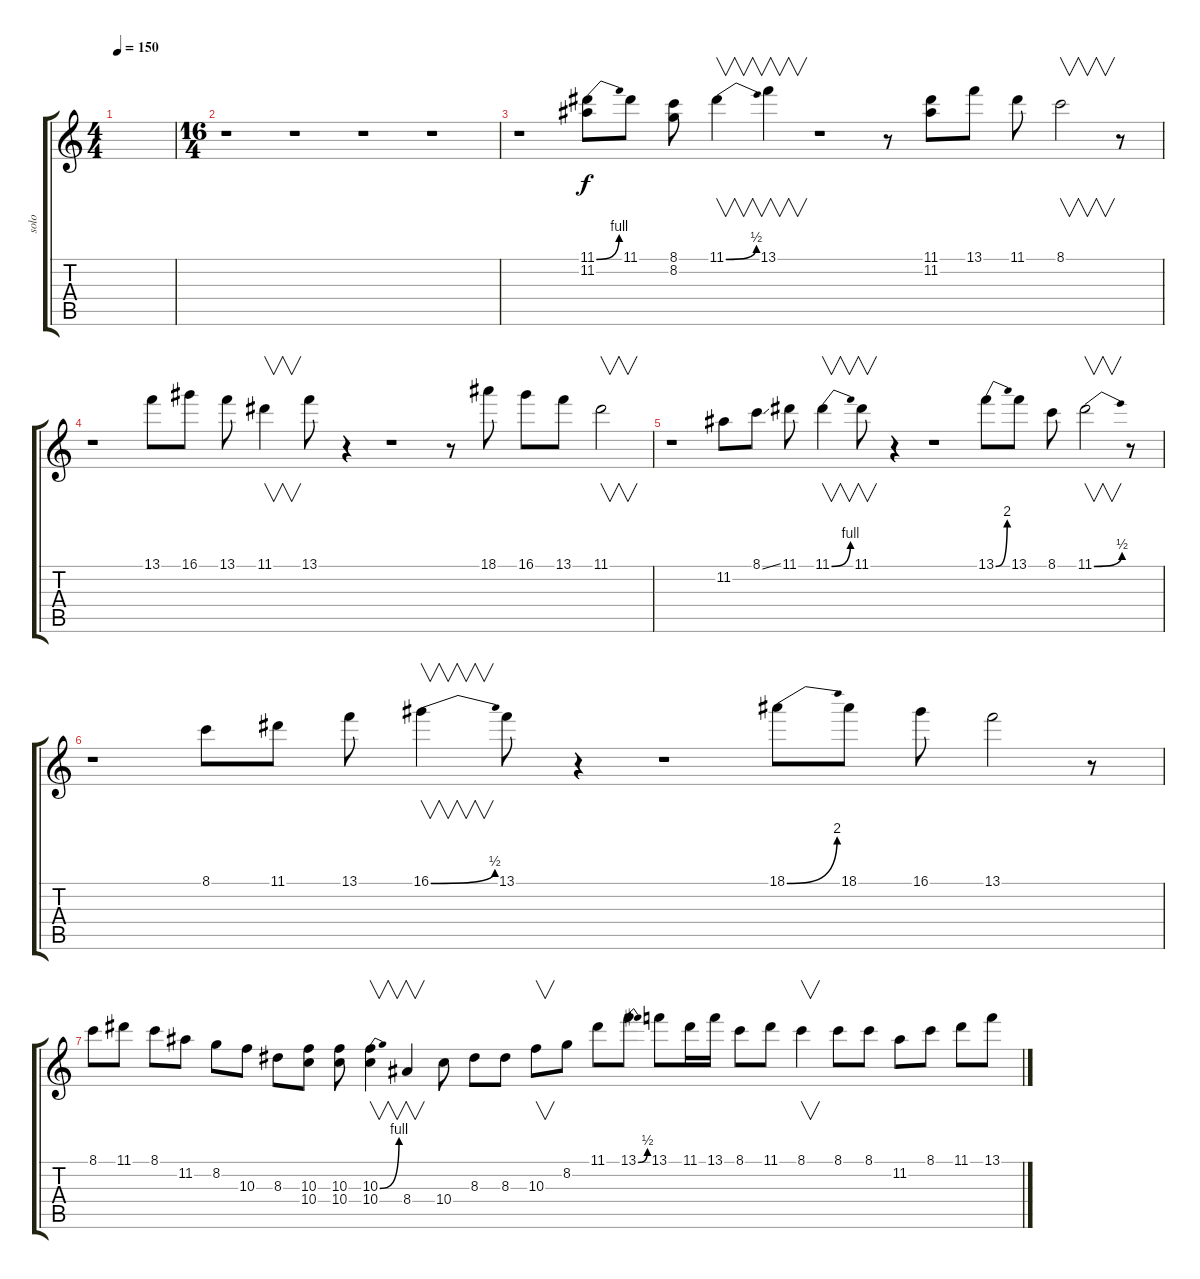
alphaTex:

\track ("solo" "solo") {instrument distortionguitar}
\staff {score tabs}
\tuning (E4 B3 G3 D3 A2 E2) {hide}
\ts (4 4)
\tempo 150
\clef g2
\ks c
|
\ts (16 4)
r.1 r.1 r.1 r.1 |
r.1 (11.1{be (bend 0 0 60 4)} 11.2).8 11.1.8 (8.1 8.2).8 11.1{be (bend 0 0 60 2)}.4{v} 13.1.4{v} r.1 r.8 (11.1 11.2).8 13.1.8 11.1.8 8.1.2{v} r.8 |
r.1 13.1.8 16.1.8 13.1.8 11.1.4{v} 13.1.8 r.4 r.1 r.8 18.1.8 16.1.8 13.1.8 11.1.2{v} |
r.1 11.2.8 8.1{ss}.8 11.1.8 11.1{be (bend 0 0 60 4)}.4{v} 11.1.8{v} r.4 r.1 13.1{be (bend 0 0 60 8)}.8 13.1.8 8.1.8 11.1{be (bend 0 0 60 2)}.2{v} r.8 |
r.1 8.1.8 11.1.8 13.1.8 16.1{be (bend 0 0 60 2)}.4{v} 13.1.8 r.4 r.1 18.1{be (bend 0 0 60 8)}.8 18.1.8 16.1.8 13.1.2 r.8 |
8.1.8 11.1.8 8.1.8 11.2.8 8.2.8 10.3.8 8.3.8 (10.3 10.4).8 (10.3 10.4).8 (10.3{be (bend 0 0 60 4)} 10.4).4{v} 8.4.4{v} 10.4.8 8.3.8 8.3.8 10.3.8{v} 8.2.8 11.1.8 13.1{be (bend 0 0 60 2)}.8 13.1.8 11.1.16 13.1.16 8.1.8 11.1.8 8.1.4{v} 8.1.8 8.1.8 11.2.8 8.1.8 11.1.8 13.1.8
